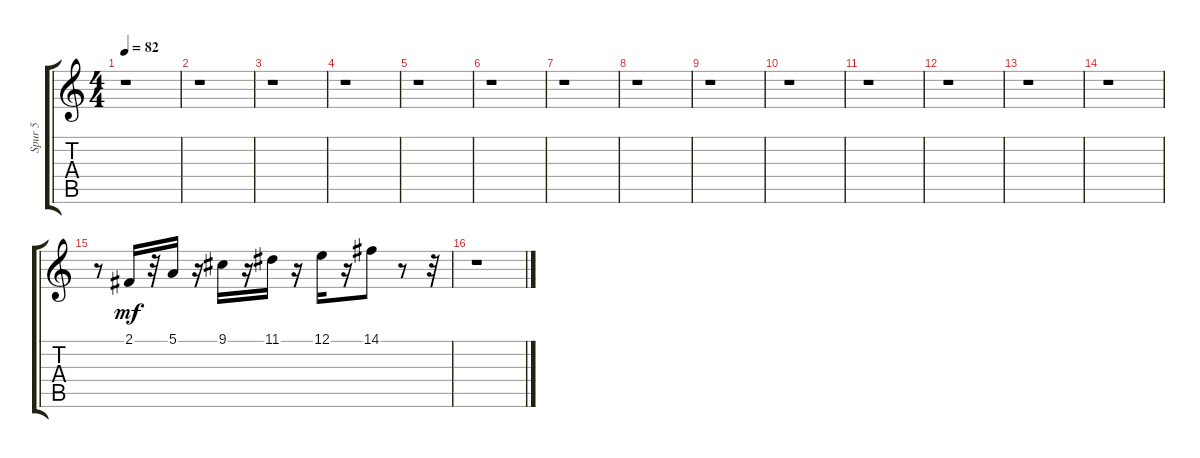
\track ("Spur 5" "Spur 5") {instrument pizzicatostrings}
\staff {score tabs}
\tuning (E4 B3 G3 D3 A2 E2) {hide}
\ts (4 4)
\tempo 82
\clef g2
\ks c
r.1{dy f} |
r.1 |
r.1 |
r.1 |
r.1 |
r.1 |
r.1 |
r.1 |
r.1 |
r.1 |
r.1 |
r.1 |
r.1 |
r.1 |
r.8 2.1.16{dy mf} r.32 5.1.16 r.16 9.1.16 r.16 11.1.16 r.16 12.1.16 r.16 14.1.8 r.8 r.32 |
r.1
